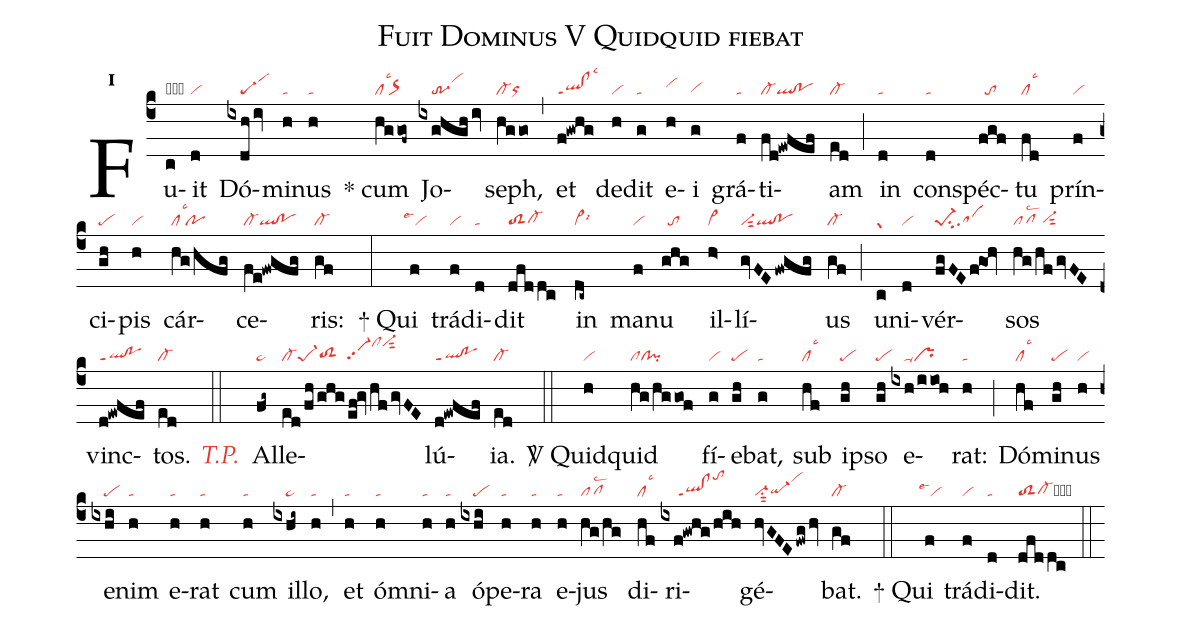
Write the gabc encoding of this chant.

name:Fuit Dominus V Quidquid fiebat;
office-part:re;
mode:1;
nabc-lines:1;
%%
initial-style: 1;
name: Fuit Dominus;
mode:1;
office-part: Responsorium;
annotation: Resp.;
annotation:i;
nabc-lines:1;
%%
(c4) Fu(c|obta)it(d|vi) Dó(ixdh/iv|////scG-1)mi(h|ta)nus(h|ta) <sp>*</sp> cum(hggof~|cllsc3`or>) Jo(ixghgh/iv|////tr-3vihk)seph,(hggo|cl-orhg) (,) et(f!gwhg|ql!clppt1lsc3) de(h|vi)dit(g|ta) e(h|vihi)i(g|vihg) grá(f|ta)ti(fd!ewfef|cl-ql!po)am(ed|cl-) (;) in(d|ta) con(d|ta)spéc(fgf|//to)tu(fd|cllsc3) prín(f|vi)ci(gh|pe)pis(h|vi) cár(hg/hfg|cllsc3`po)ce(fe!fwgfg|cl-ql!po)ris:(gf|cl-) (:)

<sp>+</sp> Qui(f|``vilse1) trá(f|vi)di(d|ta)dit(dfddc|toS2cl-hg) in(dc~|vi>lsi6) ma(f|vi)nu(ghg|//to) il(h>|vi>)lí(gvFE/fwgfg|vi-sut2ql!po)us(gf|cl-) (;) u(c|gr)ni(d|vi)vér(fgFE/f!goh|pe-1su2sa)sos(hg/hf/gvFE|pflsc2vi-hgsut2) vinc(d!ewfef|ql!poppt1)tos.(ed|cl-) (::) <i><c>T.P. </c></i> Al(fg~|ta>)le(ed/fh/ghg|cl-pe-1toS2hg|ef!gv/hf/gvFE|vi-hgpp2clhlvi-hlsut2)lú(d!ewfef|ql!poppt1)ia.(ed|cl-) (::)

<sp>V/</sp> Quid(h|vi)quid(hg/hggof|clcl!pi) fí(g|vi)e(gh|pe)bat,(g|ta) sub(hf|cllsc3) ip(gh|pe)so(gh|pe) e(ixh/iioh|////prppu1)rat:(h|ta) (;) Dó(hf|cllsc3)mi(gh|pe)nus(h|vi) e(ixhi|////pe)nim(h|ta) e(h|ta)rat(h|ta) cum(h|ta) il(ixhi~|////ta>)lo,(h|ta) (,) et(h|ta) óm(h|ta)ni(h|ta)a(h|ta) ó(ixhi|////pe)pe(h|ta)ra(h|ta) e(h|ta)jus(hg/hg|pflsc2) di(hf|cllsc3)ri(ixf!gwhg/hih|/////ql!clppt1tohm)gé(hvGFEfwg/hv|vi-su1sut2qi-hgvihl)bat.(gf|cl-) (::)

<sp>+</sp> Qui(f|``vilse1) trá(f|vi)di(d|ta)dit.(dfddc|toS2cl-hgcb) (::)
